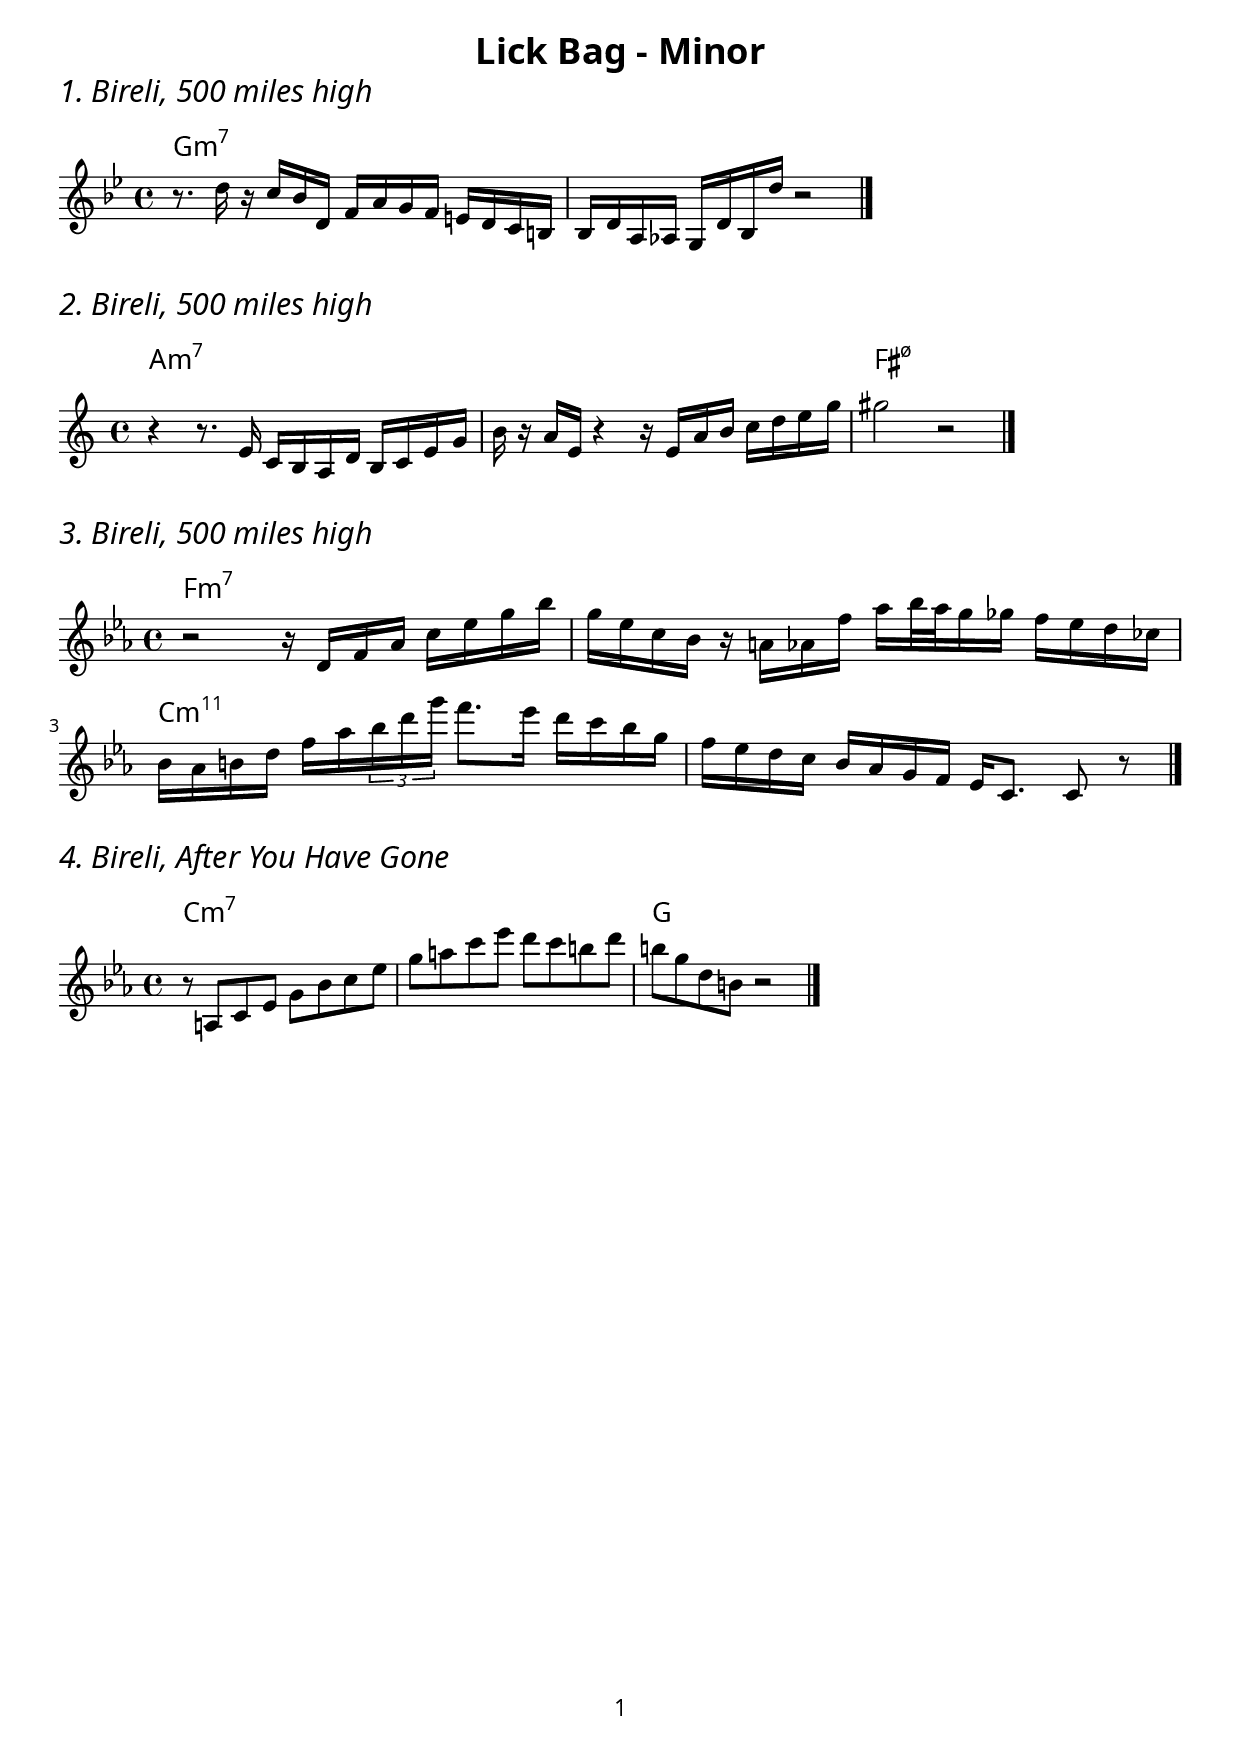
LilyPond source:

% {{{ PARAMETRI
  myTitle = "Lick Bag - Minor"
  myTempo =  #(ly:make-moment 190 4)
% }}}

% INTESTAZIONE {{{
\version "2.18.2"

\header {
  title = \myTitle
}

\paper{  
  print-first-page-number = ##t
  oddHeaderMarkup = \markup \null
  evenHeaderMarkup = \markup \null
  oddFooterMarkup = \markup {
    \fill-line {
      \on-the-fly \print-page-number-check-first
      \fromproperty #'page:page-number-string
    }
  }
  evenFooterMarkup = \oddFooterMarkup
  myStaffSize = #20
  fonts = #(make-pango-font-tree
  "FontAwesome"
  "FontAwesome"
  "FontAwesome"
  (/ myStaffSize 20))  
  
  scoreTitleMarkup = \markup { 
    \column {
      \fill-line {
        \fontsize #2.5 \italic \fromproperty #'header:piece
        \fromproperty #'header:opus
      }
    }
  }
  
    markup-system-spacing =
    #'((basic-distance . 2)
       (padding . 2))
    
    score-markup-spacing =
    #'((basic-distance . 0)
       (padding . 4))
}

global = {
  \numericTimeSignature
  \set Score.markFormatter = #format-mark-box-alphabet
}
\layout { 
  \override Score.RehearsalMark.self-alignment-X = #LEFT
  \set chordChanges = ##t
  indent = #0
  \override VerticalAxisGroup.nonstaff-relatedstaff-spacing.padding = #2

}
%}}}

% {{{ LICK A
  temaA = {
    \time 4/4
    \key bes \major
    r8. d16 r16 c bes d, f a g f e d c b | bes d a aes g d' bes d' r2 |
  }
  

  accordiA = \new ChordNames{ 
    \chordmode{
      g1:m7 | g1:m7 | \bar "|."
    }
  }

  lickA = \score {
    \header{ piece="1. Bireli, 500 miles high"}
    << 
        \relative c'' {\temaA}
        \accordiA
    >>    
  }
% }}}

% {{{ LICK B
  temaB = {
    \time 4/4
    \key c \major
    r4 r8. e16 c b a d b c e g | b r a e r4 r16 e a b c d e g | gis2 r2 |
  }

  accordiB = \new ChordNames{ 
    \chordmode{
      a1:m7 | a1:m7 | fis1:m7.5- | \bar "|." 
    }
  }

  lickB = \score {
    \header{ piece="2. Bireli, 500 miles high"}
    << 
        \relative c' {\temaB}
        \accordiB
    >>
  }
% }}}

% {{{ LICK C
  temaC = {
    \time 4/4
    \key ees \major
    r2 r16 d f aes c ees g bes | g ees c bes r a aes f' aes bes32 aes g16 ges f ees d ces |
    bes aes b d f aes \tuplet 3/2 {bes d g} f8. ees16 d c bes g | f ees d c bes aes g f ees c8. c8 r8 |
  }

  accordiC = \new ChordNames{ 
    \chordmode{
      f1:m7 | f1:m7 | c1:m11 | c1:m11 | \bar "|."
    }
  }

  lickC = \score {
    \header{ piece="3. Bireli, 500 miles high"}
    << 
        \relative c' {\temaC}
        \accordiC
    >>
  }
% }}}

% {{{ LICK D
  temaD = {
    \time 4/4
    \key ees \major
    r8 a c ees g bes c ees | g a c ees d c b d | b g d b r2 |
  }

  accordiD = \new ChordNames{ 
    \chordmode{
      c1:m7 | c1:m7 | g1 | \bar "|."
    }
  }

  lickD = \score {
    \header{ piece="4. Bireli, After You Have Gone"}
    << 
        \relative c' {\temaD}
        \accordiD
    >>
  }
% }}}

% {{{ BOOKS
  \book{
    \bookOutputSuffix "C"    
    \lickA
    \lickB
    \lickC
    \lickD
  }
% }}}
